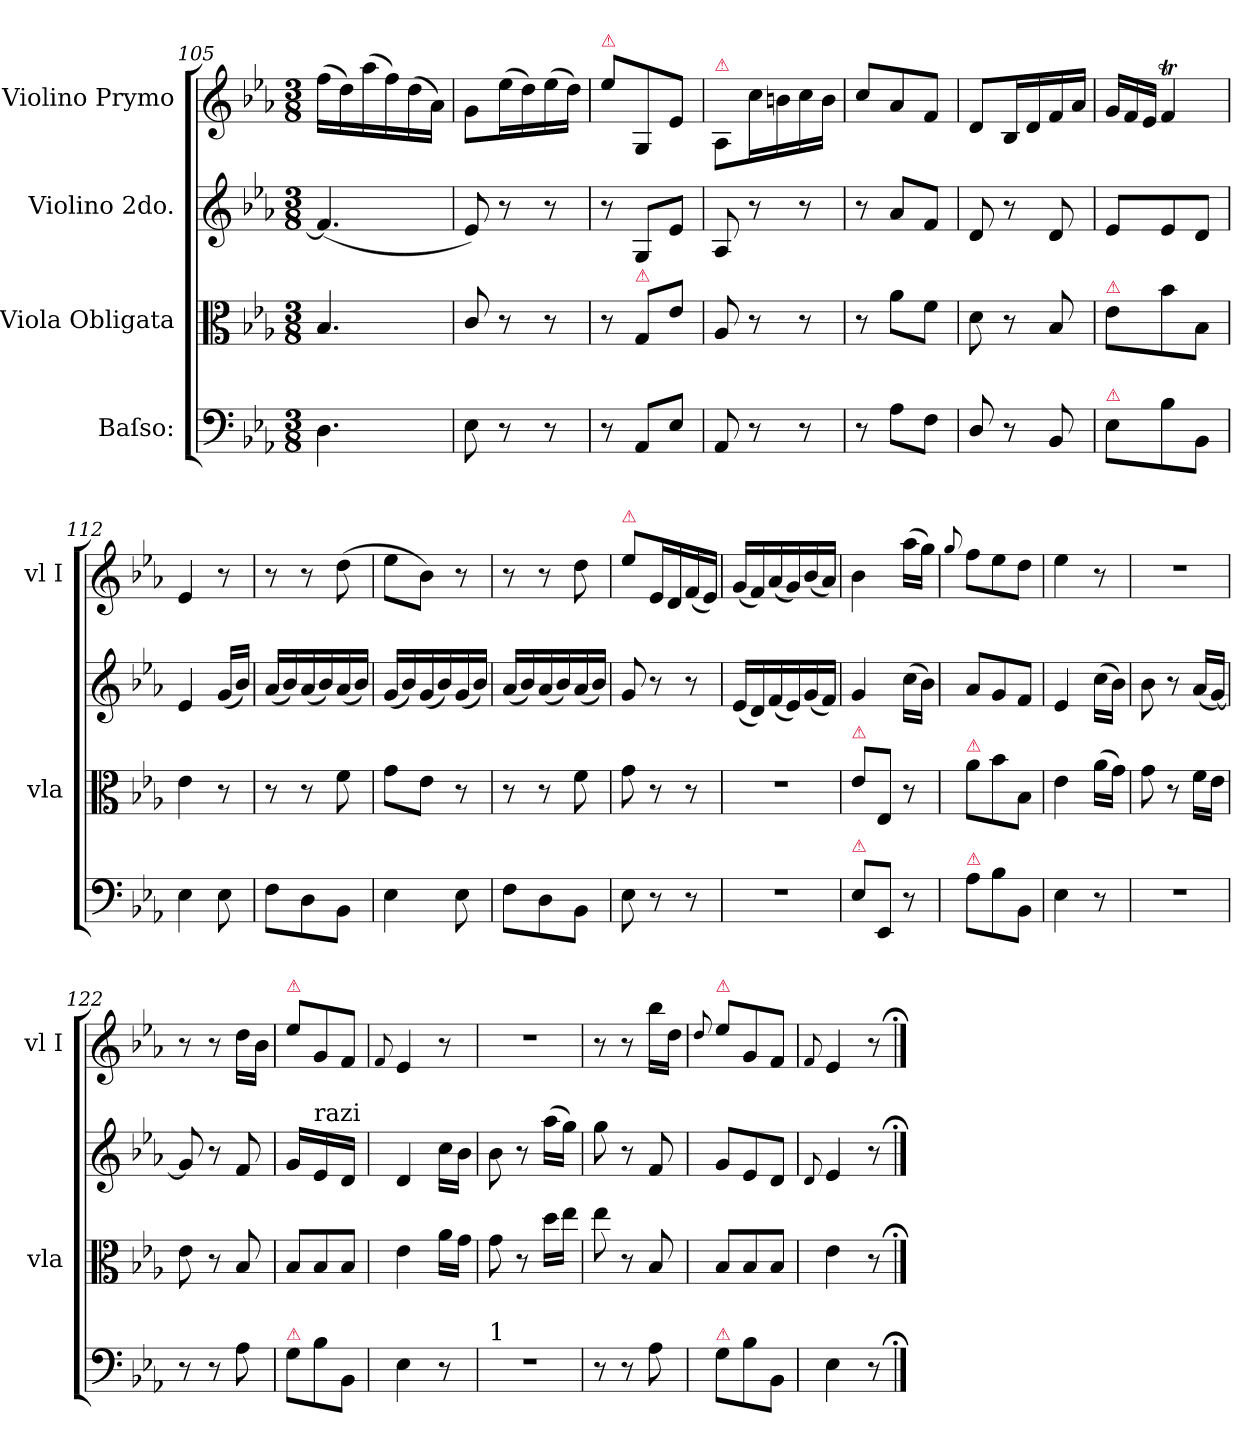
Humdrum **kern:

**kern	**kern	**dynam	**kern	**dynam	**kern
*part4	*part3	*part3	*part2	*part2	*part1
*staff4	*staff3	*staff3	*staff2	*staff2	*staff1
*I"Baſso:	*I"Viola Obligata	*	*I"Violino 2do.	*	*I"Violino Prymo
*	*I'vla	*	*	*	*I'vl I
*clefF4	*clefC3	*	*clefG2	*	*clefG2
*k[b-e-a-]	*k[b-e-a-]	*	*k[b-e-a-]	*	*k[b-e-a-]
*E-:	*E-:	*	*E-:	*	*E-:
*M3/8	*M3/8	*	*M3/8	*	*M3/8
=105	=105	=105	=105	=105	=105
4.D\	4.B-/	.	(4.f/]	.	(16ff\LL
.	.	.	.	.	16dd\)
.	.	.	.	.	(16aa-\
.	.	.	.	.	16ff\)
.	.	.	.	.	(16dd\
.	.	.	.	.	16a-\JJ)
=106	=106	=106	=106	=106	=106
8E-\	8c/	.	8e-/)	.	8g\L
8r	8r	.	8r	.	(16ee-\L
.	.	.	.	.	16dd\)
8r	8r	.	8r	.	(16ee-\
.	.	.	.	.	16dd\JJ)
=107	=107	=107	=107	=107	=107
!	!	!	!	!	!LO:TX:a:color=crimson:t=⚠
8r	8r	.	8r	.	8ee-\L
!	!LO:TX:a:color=crimson:t=⚠	!	!	!	!
8AA-/L	8G/L	.	8G/L	.	8G/
8E-/J	8e-\J	.	8e-/J	.	8e-/J
=108	=108	=108	=108	=108	=108
!	!	!	!	!	!LO:TX:a:color=crimson:t=⚠
8AA-/	8A-/	.	8A-/	.	8A-/L
8r	8r	.	8r	.	16cc\L
.	.	.	.	.	16bn\
8r	8r	.	8r	.	16cc\
.	.	.	.	.	16b\JJ
=109	=109	=109	=109	=109	=109
8r	8r	.	8r	.	8cc/L
8A-\L	8a-\L	.	8a-/L	.	8a-/
8F\J	8f\J	.	8f/J	.	8f/J
=110	=110	=110	=110	=110	=110
8D/	8d\	.	8d/	.	8d/L
8r	8r	.	8r	.	16B-/L
.	.	.	.	.	16d/
8BB-/	8B-/	.	8d/	.	16f/
.	.	.	.	.	16a-/JJ
=111	=111	=111	=111	=111	=111
*	*	*	*	*	*Xtuplet
!	!LO:TX:a:color=crimson:t=⚠	!	!	!	!
!LO:TX:a:color=crimson:t=⚠	!	!	!	!	!
8E-\L	8e-\L	.	8e-/L	.	24g/LL
.	.	.	.	.	24f/
.	.	.	.	.	24e-/JJ
8B-\	8b-\	.	8e-/	.	4fT/
8BB-/J	8B-/J	.	8d/J	.	.
=112	=112	=112	=112	=112	=112
4E-\	4e-\	.	4e-/	.	4e-/
8E-\	8r	.	(16g/LL	.	8r
.	.	.	16b-/JJ)	.	.
=113	=113	=113	=113	=113	=113
8F\L	8r	.	(16a-/LL	.	8r
.	.	.	16b-/)	.	.
8D\	8r	.	(16a-/	.	8r
.	.	.	16b-/)	.	.
8BB-\J	8f\	.	(16a-/	.	(8dd\
.	.	.	16b-/JJ)	.	.
=114	=114	=114	=114	=114	=114
4E-\	8g\L	.	(16g/LL	.	8ee-\L
.	.	.	16b-/)	.	.
.	8e-\J	.	(16g/	.	8b-\J)
.	.	.	16b-/)	.	.
8E-\	8r	.	(16g/	.	8r
.	.	.	16b-/JJ)	.	.
=115	=115	=115	=115	=115	=115
8F\L	8r	.	(16a-/LL	.	8r
.	.	.	16b-/)	.	.
8D\	8r	.	(16a-/	.	8r
.	.	.	16b-/)	.	.
8BB-\J	8f\	.	(16a-/	.	8dd\
.	.	.	16b-/JJ)	.	.
=116	=116	=116	=116	=116	=116
!	!	!	!	!	!LO:TX:a:color=crimson:t=⚠
8E-\	8g\	.	8g/	.	8ee-\L
8r	8r	.	8r	.	16e-/L
.	.	.	.	.	16d/
8r	8r	.	8r	.	(16f/
.	.	.	.	.	16e-/JJ)
=117	=117	=117	=117	=117	=117
4.r	4.r	.	(16e-/LL	.	(16g/LL
.	.	.	16d/)	.	16f/)
.	.	.	(16f/	.	(16a-/
.	.	.	16e-/)	.	16g/)
.	.	.	(16g/	.	(16b-/
.	.	.	16f/JJ)	.	16a-/JJ)
=118	=118	=118	=118	=118	=118
!	!LO:TX:a:color=crimson:t=⚠	!	!	!	!
!LO:TX:a:color=crimson:t=⚠	!	!	!	!	!
8E-\L	8e-\L	.	4g/	.	4b-\
8EE-/J	8E-/J	.	.	.	.
8r	8r	.	(16cc\LL	.	(16aa-\LL
.	.	.	16b-\JJ)	.	16gg\JJ)
=119	=119	=119	=119	=119	=119
.	.	.	.	.	8qqgg/
!	!LO:TX:a:color=crimson:t=⚠	!	!	!	!
!LO:TX:a:color=crimson:t=⚠	!	!	!	!	!
8A-\L	8a-\L	.	8a-/L	.	8ff\L
8B-\	8b-\	.	8g/	.	8ee-\
8BB-/J	8B-/J	.	8f/J	.	8dd\J
=120	=120	=120	=120	=120	=120
4E-\	4e-\	pi	4e-/	.	4ee-\
!	!	!	!	!LO:DY:a	!
8r	(16a-\LL	.	(16cc\LL	pia.	8r
.	16g\JJ)	.	16b-\JJ)	.	.
=121	=121	=121	=121	=121	=121
4.r	8g\	.	8b-\	.	4.r
.	8r	.	8r	.	.
.	16f\LL	.	(16a-/LL	.	.
.	16e-\JJ	.	[16g/JJ)	.	.
=122	=122	=122	=122	=122	=122
8r	8e-\	.	8g/]	.	8r
!	!	!	!	!LO:DY:a	!
8r	8r	.	8r	for.	8r
8A-\	8B-/	.	8f/	.	16dd\LL
.	.	.	.	.	16b-\JJ
=123	=123	=123	=123	=123	=123
!	!	!	!	!	!LO:TX:a:color=crimson:t=⚠
!LO:TX:a:color=crimson:t=⚠	!	!	!	!	!
!	!	!	!LO:N:vis=16	!	!
8G\L	8B-/L	fo&colon;	8g/LL	.	8ee-\L
!	!	!	!LO:TX:a:t=razi	!	!
!	!	!	!LO:N:vis=16	!	!
8B-\	8B-/	.	8e-/	.	8g/
!	!	!	!LO:N:vis=16	!	!
8BB-/J	8B-/J	.	8d/JJ	.	8f/J
=124	=124	=124	=124	=124	=124
.	.	.	.	.	8qqf/
4E-\	4e-\	.	4d/	.	4e-/
8r	16a-\LL	p&colon;	16cc\LL	.	8r
.	16g\JJ	.	16b-\JJ	.	.
=125	=125	=125	=125	=125	=125
!LO:TX:a:t=1	!	!	!	!	!
4.r	8g\	.	8b-\	.	4.r
.	8r	.	8r	.	.
.	16dd\LL	.	(16aa-\LL	.	.
.	16ee-\JJ	.	16gg\JJ)	.	.
=126	=126	=126	=126	=126	=126
8r	8ee-\	.	8gg\	.	8r
8r	8r	.	8r	.	8r
!	!	!	!	!LO:DY:a	!
8A-\	8B-/	.	8f/	for	16bb-\LL
.	.	.	.	.	16dd\JJ
=127	=127	=127	=127	=127	=127
.	.	.	.	.	8qqdd/
!	!	!	!	!	!LO:TX:a:color=crimson:t=⚠
!LO:TX:a:color=crimson:t=⚠	!	!	!	!	!
8G\L	8B-/L	.	8g/L	.	8ee-\L
8B-\	8B-/	.	8e-/	.	8g/
8BB-/J	8B-/J	.	8d/J	.	8f/J
=128	=128	=128	=128	=128	=128
.	.	.	8qqd/	.	8qqf/
4E-\	4e-\	.	4e-/	.	4e-/
8r	8r	.	8r	.	8r
==;	==;	==;	==;	==;	==;
*-	*-	*-	*-	*-	*-
